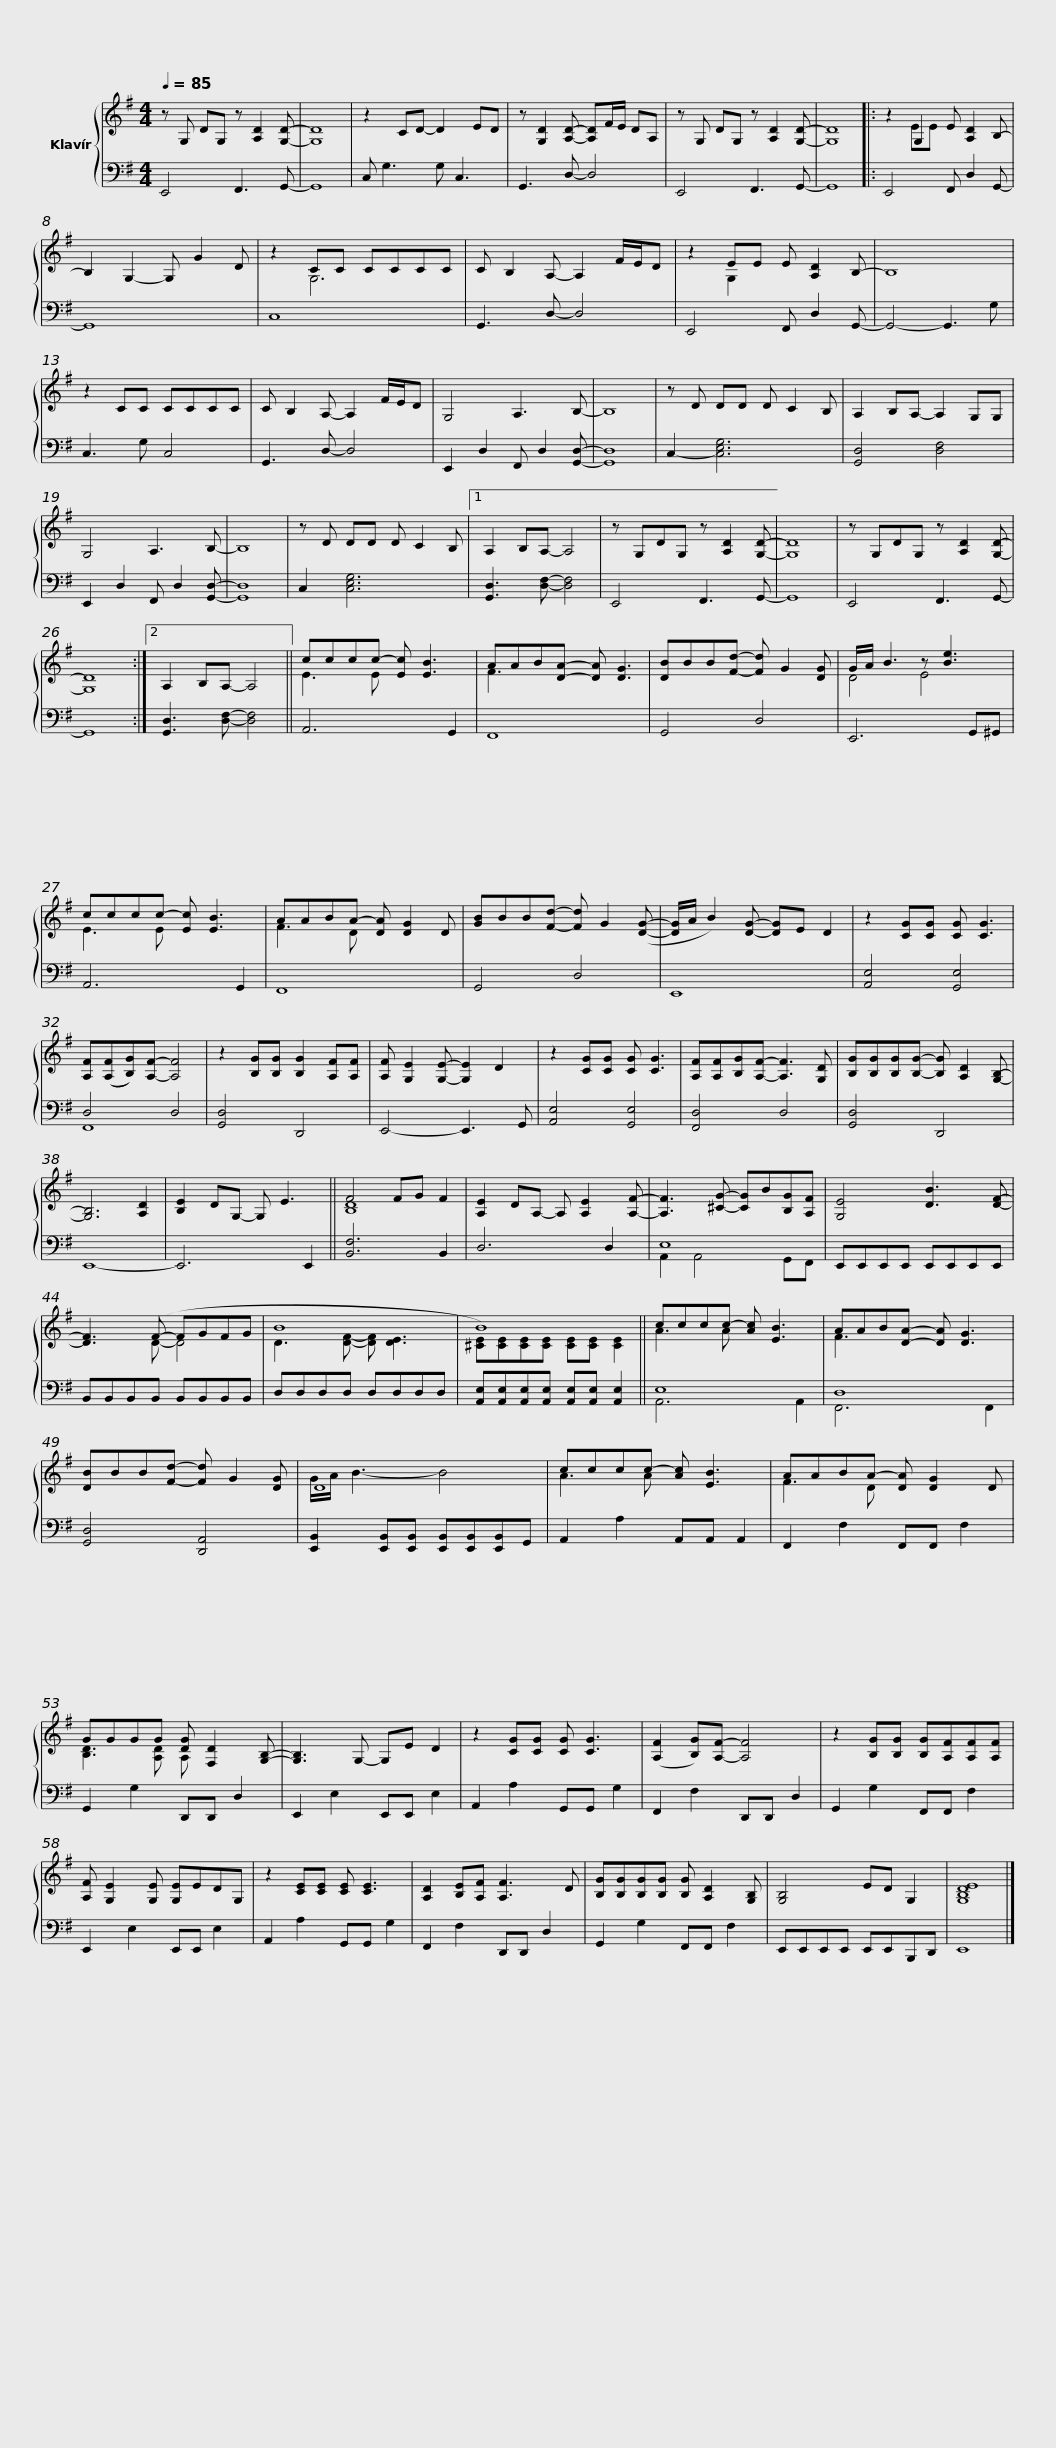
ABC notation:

X:1
%%score { ( 1 3 ) | ( 2 4 ) }
L:1/8
Q:1/4=85
M:4/4
I:linebreak $
K:G
V:1 treble
V:3 treble
V:2 bass
V:4 bass
V:1
 z G, DG, z [A,D]2 [G,D]- | [G,D]8 | z2 CD- D2 ED | z [G,D]2 [A,D]- [A,D]F/E/ DA, | z G, DG, z [A,D]2 [G,D]- | %5
 [G,D]8 |:$ z2 G,2 E [A,D]2 B,- | B,2 G,2- G, G2 D | z2 CC CCCC | C B,2 A,- A,2 F/E/D | %10
 z2 EE E [A,D]2 B,- |$ B,8 | z2 CC CCCC | C B,2 A,- A,2 F/E/D | G,4 A,3 B,- | %15
 B,8 | z D DD D C2 B, |$ A,2 B,A,- A,2 G,G, | G,4 A,3 B,- | B,8 | %20
 z D DD D C2 B, |1 A,2 B,A,- A,4 | z G,DG, z [A,D]2 [G,D]- | [G,D]8 |$ z G,DG, z [A,D]2 [G,D]- | %25
 [G,D]8 :|2 A,2 B,A,- A,4 || cccc- [Ec] [EB]3 | AAB[DA]- [DA] [DG]3 | [DB]BB[Fd]- [Fd] G2 [DG] |$ %30
 G/A/ B3 z [Be]3 | cccc- [Ec] [EB]3 | AABA- [DA] [DG]2 D | [GB]BB[Fd]- [Fd] G2 ([DG]- | [DG]/A/ B2) [DG]- [DG]E D2 |$ %35
 z2 [CG][CG] [CG] [CG]3 | [A,F](([A,F][B,G]))[A,F]- [A,F]4 | z2 [B,G][B,G] [B,G]2 [A,F][A,F] | [A,F] [G,E]2 [G,E]- [G,E]2 D2 | z2 [CG][CG] [CG] [CG]3 |$ %40
 [A,F][A,F][B,G][A,F]- [A,F]3 [G,D] | [B,G][B,G][B,G][B,G]- [B,G] [A,D]2 [G,B,]- | [G,B,]6 [A,D]2 | [B,E]2 DG,- G, E3 || F4 FG F2 |$ %45
 [A,E]2 DA,- A, [A,E]2 [A,F]- | [A,F]3 [^CG]- [CG]B[B,G][A,F] | [G,E]4 [DB]3 [DF]- | [DF]3 (F- FGFG |$ B8 | %50
 B8) || cccc- [Ac] [EB]3 | AAB[DA]- [DA] [DG]3 |$ [DB]BB[Fd]- [Fd] G2 [DG] | D8 | %55
 cccc- [Ac] [EB]3 | AABA- [DA] [DG]2 D |$ GGGG [DG] [F,D]2 [G,B,]- | [G,B,]3 G,- G,E D2 | z2 [CG][CG] [CG] [CG]3 | %60
 ([A,F]2 [B,G])[A,F]- [A,F]4 | z2 [B,G][B,G] [B,G][A,F][A,F][A,F] |$ [A,F] [G,E]2 [G,E] [G,E]EDG, | z2 [CE][CE] [CE] [CE]3 | [A,D]2 [B,E][A,F] [A,F]3 D | %65
 [B,G][B,G][B,G][B,G] [B,G] [A,D]2 [G,B,] |$ [G,B,]4 ED G,2 | [G,B,DE]8 |] %68
V:2
 E,,4 F,,3 G,,- | G,,8 | C, G,3 G, C,3 | G,,3 D,- D,4 | E,,4 F,,3 G,,- | %5
 G,,8 |:$ E,,4 F,, D,2 G,,- | G,,8 | C,8 | G,,3 D,- D,4 | %10
 E,,4 F,, D,2 G,,- |$ G,,4- G,,3 G, | C,3 G, C,4 | G,,3 D,- D,4 | E,,2 D,2 F,, D,2 [G,,D,]- | %15
 [G,,D,]8 | C,2- [C,E,G,]6 |$ [G,,D,]4 [D,F,]4 | E,,2 D,2 F,, D,2 [G,,D,]- | [G,,D,]8 | %20
 C,2 [C,E,G,]6 |1 [G,,D,]3 [D,F,]- [D,F,]4 | E,,4 F,,3 G,,- | G,,8 |$ E,,4 F,,3 G,,- | %25
 G,,8 :|2 [G,,D,]3 [D,F,]- [D,F,]4 || A,,6 G,,2 | F,,8 | G,,4 D,4 |$ %30
 E,,6 G,,^G,, | A,,6 G,,2 | F,,8 | G,,4 D,4 | E,,8 |$ %35
 [A,,E,]4 [G,,E,]4 | D,4 D,4 | [G,,D,]4 D,,4 | E,,4- E,,3 G,, | [A,,E,]4 [G,,E,]4 |$ %40
 [F,,D,]4 D,4 | [G,,D,]4 D,,4 | E,,8- | E,,6 E,,2 || [B,,F,]6 B,,2 |$ %45
 D,6 D,2 | E,8 | E,,E,,E,,E,, E,,E,,E,,E,, | B,,B,,B,,B,, B,,B,,B,,B,, |$ D,D,D,D, D,D,D,D, | %50
 [A,,E,][A,,E,][A,,E,][A,,E,] [A,,E,][A,,E,] [A,,E,]2 || E,8 | D,8 |$ [G,,D,]4 [D,,A,,]4 | [E,,B,,]2 [E,,B,,][E,,B,,] [E,,B,,][E,,B,,][E,,B,,]G,, | %55
 A,,2 A,2 A,,A,, A,,2 | F,,2 F,2 F,,F,, F,2 |$ G,,2 G,2 D,,D,, D,2 | E,,2 E,2 E,,E,, E,2 | A,,2 A,2 G,,G,, G,2 | %60
 F,,2 F,2 D,,D,, D,2 | G,,2 G,2 F,,F,, F,2 |$ E,,2 E,2 E,,E,, E,2 | A,,2 A,2 G,,G,, G,2 | F,,2 F,2 D,,D,, D,2 | %65
 G,,2 G,2 F,,F,, F,2 |$ E,,E,,E,,E,, E,,E,,B,,,D,, | E,,8 |] %68
V:3
 x8 | x8 | x8 | x8 | x8 | %5
 x8 |:$ x2 EE x4 | x8 | x2 G,6 | x8 | %10
 x2 G,2 x4 |$ x8 | x8 | x8 | x8 | %15
 x8 | x8 |$ x8 | x8 | x8 | %20
 x8 |1 x8 | x8 | x8 |$ x8 | %25
 x8 :|2 x8 || E3 E- x4 | F3 x5 | x8 |$ %30
 D4 E4 | E3 E- x4 | F3 D- x4 | x8 | x8 |$ %35
 x8 | x8 | x8 | x8 | x8 |$ %40
 x8 | x8 | x8 | x8 || [B,D]8 |$ %45
 x8 | x8 | x8 | x3 D- D4 |$ D3 [DF]- [DF] [DE]3 | %50
 [^CE][CE][CE][CE] [CE][CE] [CE]2 || A3 A- x4 | F3 x5 |$ x8 | G/A/ B3- B4 | %55
 A3 A- x4 | F3 D- x4 |$ [B,D]3 [A,D] A, x3 | x8 | x8 | %60
 x8 | x8 |$ x8 | x8 | x8 | %65
 x8 |$ x8 | x8 |] %68
V:4
 x8 | x8 | x8 | x8 | x8 | %5
 x8 |:$ x8 | x8 | x8 | x8 | %10
 x8 |$ x8 | x8 | x8 | x8 | %15
 x8 | x8 |$ x8 | x8 | x8 | %20
 x8 |1 x8 | x8 | x8 |$ x8 | %25
 x8 :|2 x8 || x8 | x8 | x8 |$ %30
 x8 | x8 | x8 | x8 | x8 |$ %35
 x8 | F,,8 | x8 | x8 | x8 |$ %40
 x8 | x8 | x8 | x8 || x8 |$ %45
 x8 | A,,2 A,,4 G,,F,, | x8 | x8 |$ x8 | %50
 x8 || A,,6 A,,2 | F,,6 F,,2 |$ x8 | x8 | %55
 x8 | x8 |$ x8 | x8 | x8 | %60
 x8 | x8 |$ x8 | x8 | x8 | %65
 x8 |$ x8 | x8 |] %68
